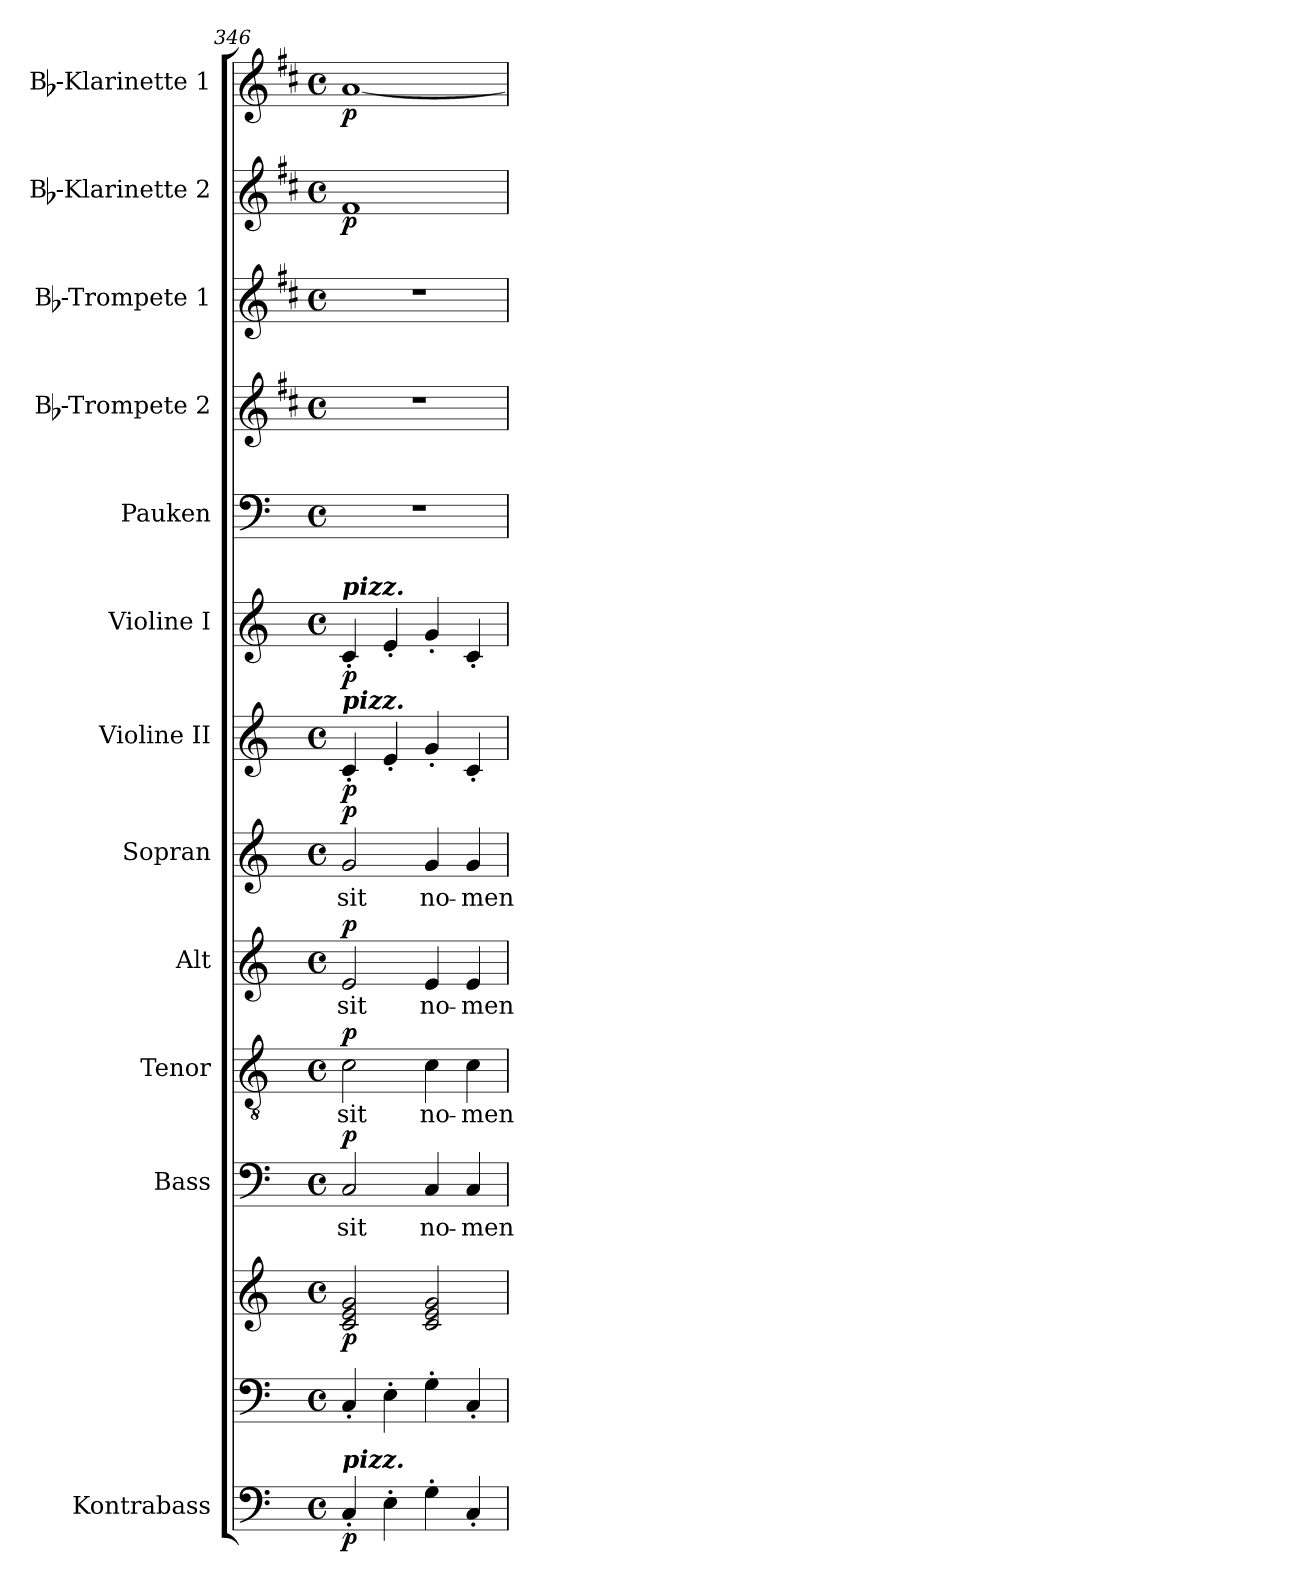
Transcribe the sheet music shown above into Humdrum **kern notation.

**kern	**dynam	**kern	**kern	**dynam	**kern	**text	**dynam	**kern	**text	**dynam	**kern	**text	**dynam	**kern	**text	**dynam	**kern	**dynam	**kern	**dynam	**kern	**kern	**kern	**kern	**dynam	**kern	**dynam
*part13	*part13	*part12	*part12	*part12	*part11	*part11	*part11	*part10	*part10	*part10	*part9	*part9	*part9	*part8	*part8	*part8	*part7	*part7	*part6	*part6	*part5	*part4	*part3	*part2	*part2	*part1	*part1
*staff14	*staff14	*staff13	*staff12	*staff12/13	*staff11	*staff11	*staff11	*staff10	*staff10	*staff10	*staff9	*staff9	*staff9	*staff8	*staff8	*staff8	*staff7	*staff7	*staff6	*staff6	*staff5	*staff4	*staff3	*staff2	*staff2	*staff1	*staff1
*I"Kontrabass	*	*	*	*	*I"Bass	*	*	*I"Tenor	*	*	*I"Alt	*	*	*I"Sopran	*	*	*I"Violine II	*	*I"Violine I	*	*I"Pauken	*I"Bb-Trompete 2	*I"Bb-Trompete 1	*I"Bb-Klarinette 2	*	*I"Bb-Klarinette 1	*
*I'Kb.	*	*	*	*	*I'B.	*	*	*I'T.	*	*	*I'A.	*	*	*I'S.	*	*	*I'Vl. II	*	*I'Vl. I	*	*I'Pk.	*I'Bb Trp. 2	*I'Bb Trp. 1	*I'Bb Kl. 2	*	*I'Bb Kl. 1	*
*clefF4	*	*clefF4	*clefG2	*	*clefF4	*	*	*clefGv2	*	*	*clefG2	*	*	*clefG2	*	*	*clefG2	*	*clefG2	*	*clefF4	*clefG2	*clefG2	*clefG2	*	*clefG2	*
*ITrd7c12	*	*	*	*	*	*	*	*	*	*	*	*	*	*	*	*	*	*	*	*	*	*ITrd1c2	*ITrd1c2	*ITrd1c2	*	*ITrd1c2	*
*k[]	*	*k[]	*k[]	*	*k[]	*	*	*k[]	*	*	*k[]	*	*	*k[]	*	*	*k[]	*	*k[]	*	*k[]	*k[]	*k[]	*k[]	*	*k[]	*
*C:	*	*C:	*C:	*	*C:	*	*	*C:	*	*	*C:	*	*	*C:	*	*	*C:	*	*C:	*	*C:	*C:	*C:	*C:	*	*C:	*
*M4/4	*	*M4/4	*M4/4	*	*M4/4	*	*	*M4/4	*	*	*M4/4	*	*	*M4/4	*	*	*M4/4	*	*M4/4	*	*M4/4	*M4/4	*M4/4	*M4/4	*	*M4/4	*
*met(c)	*	*met(c)	*met(c)	*	*met(c)	*	*	*met(c)	*	*	*met(c)	*	*	*met(c)	*	*	*met(c)	*	*met(c)	*	*met(c)	*met(c)	*met(c)	*met(c)	*	*met(c)	*
=346	=346	=346	=346	=346	=346	=346	=346	=346	=346	=346	=346	=346	=346	=346	=346	=346	=346	=346	=346	=346	=346	=346	=346	=346	=346	=346	=346
!	!	!	!	!	!	!	!	!	!	!	!	!	!	!	!	!	!	!	!LO:TX:a:Bi:t=pizz.	!	!	!	!	!	!	!	!
!	!	!	!	!	!	!	!	!	!	!	!	!	!	!	!	!	!LO:TX:a:Bi:t=pizz.	!	!	!	!	!	!	!	!	!	!
!LO:TX:a:Bi:t=pizz.	!	!	!	!	!	!	!	!	!	!	!	!	!	!	!	!	!	!	!	!	!	!	!	!	!	!	!
!	!LO:DY:b	!	!	!LO:DY:b	!	!LO:LY:b	!LO:DY:a	!	!LO:LY:b	!LO:DY:a	!	!LO:LY:b	!LO:DY:a	!	!LO:LY:b	!LO:DY:a	!	!LO:DY:b	!	!LO:DY:b	!	!	!	!	!LO:DY:b	!	!LO:DY:b
4CC'</	p	4C'</	2c/ 2e/ 2g/	p	2C/	sit	p	2c\	sit	p	2e/	sit	p	2g/	sit	p	4c'</	p	4c'</	p	1r	1r	1r	1e	p	[1g	p
4EE'>\	.	4E'>\	.	.	.	.	.	.	.	.	.	.	.	.	.	.	4e'</	.	4e'</	.	.	.	.	.	.	.	.
!	!	!	!	!	!	!LO:LY:b	!	!	!LO:LY:b	!	!	!LO:LY:b	!	!	!LO:LY:b	!	!	!	!	!	!	!	!	!	!	!	!
4GG'>\	.	4G'>\	2c/ 2e/ 2g/	.	4C/	no-	.	4c\	no-	.	4e/	no-	.	4g/	no-	.	4g'</	.	4g'</	.	.	.	.	.	.	.	.
!	!	!	!	!	!	!LO:LY:b	!	!	!LO:LY:b	!	!	!LO:LY:b	!	!	!LO:LY:b	!	!	!	!	!	!	!	!	!	!	!	!
4CC'</	.	4C'</	.	.	4C/	-men	.	4c\	-men	.	4e/	-men	.	4g/	-men	.	4c'</	.	4c'</	.	.	.	.	.	.	.	.
=	=	=	=	=	=	=	=	=	=	=	=	=	=	=	=	=	=	=	=	=	=	=	=	=	=	=	=
*-	*-	*-	*-	*-	*-	*-	*-	*-	*-	*-	*-	*-	*-	*-	*-	*-	*-	*-	*-	*-	*-	*-	*-	*-	*-	*-	*-
